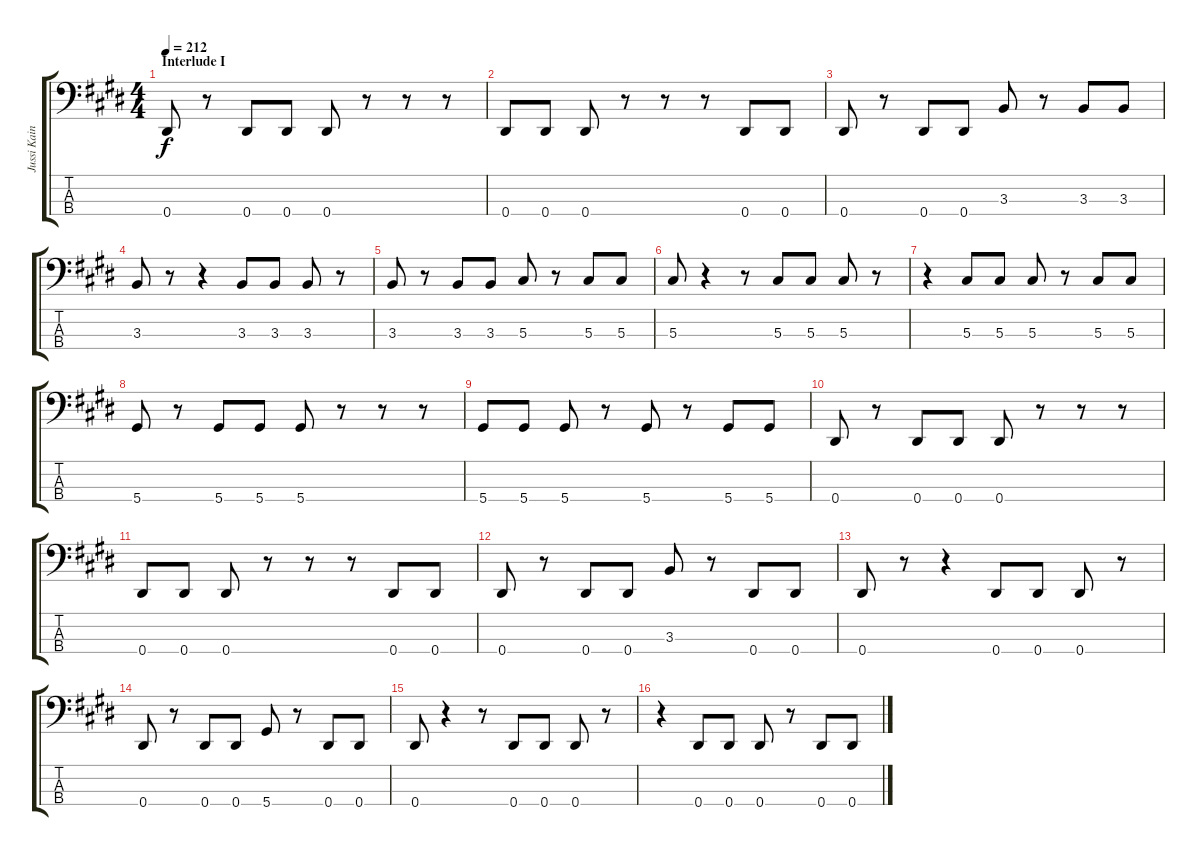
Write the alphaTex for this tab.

\track ("Jussi Kainulainen - Bass" "Jussi Kain") {instrument electricbassfinger}
\staff {score tabs}
\tuning (Gb2 Db2 Ab1 Eb1) {hide}
\ts (4 4)
\section ("" "Interlude I")
\tempo 212
\clef f4
\ks c#minor
0.4.8{dy f} r.8 0.4.8 0.4.8 0.4.8 r.8 r.8 r.8 |
0.4.8 0.4.8 0.4.8 r.8 r.8 r.8 0.4.8 0.4.8 |
0.4.8 r.8 0.4.8 0.4.8 3.3.8 r.8 3.3.8 3.3.8 |
3.3.8 r.8 r.4 3.3.8 3.3.8 3.3.8 r.8 |
3.3.8 r.8 3.3.8 3.3.8 5.3.8 r.8 5.3.8 5.3.8 |
5.3.8 r.4 r.8 5.3.8 5.3.8 5.3.8 r.8 |
r.4 5.3.8 5.3.8 5.3.8 r.8 5.3.8 5.3.8 |
5.4.8 r.8 5.4.8 5.4.8 5.4.8 r.8 r.8 r.8 |
5.4.8 5.4.8 5.4.8 r.8 5.4.8 r.8 5.4.8 5.4.8 |
0.4.8 r.8 0.4.8 0.4.8 0.4.8 r.8 r.8 r.8 |
0.4.8 0.4.8 0.4.8 r.8 r.8 r.8 0.4.8 0.4.8 |
0.4.8 r.8 0.4.8 0.4.8 3.3.8 r.8 0.4.8 0.4.8 |
0.4.8 r.8 r.4 0.4.8 0.4.8 0.4.8 r.8 |
0.4.8 r.8 0.4.8 0.4.8 5.4.8 r.8 0.4.8 0.4.8 |
0.4.8 r.4 r.8 0.4.8 0.4.8 0.4.8 r.8 |
r.4 0.4.8 0.4.8 0.4.8 r.8 0.4.8 0.4.8
